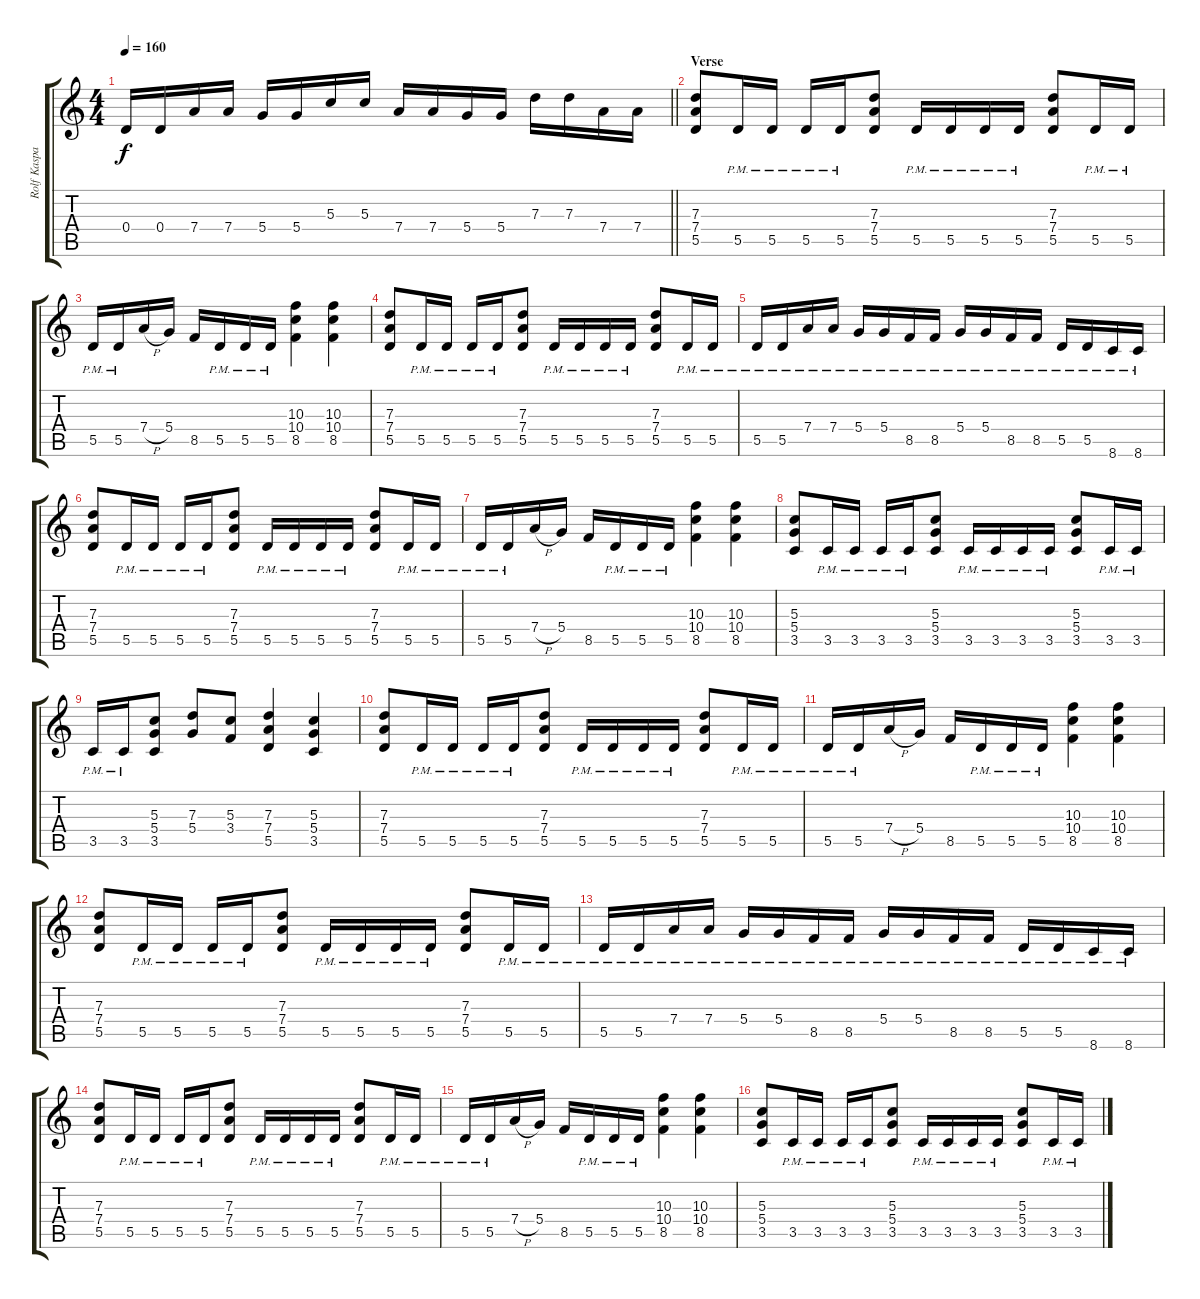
\track ("Rolf Kasparek" "Rolf Kaspa") {instrument distortionguitar}
\staff {score tabs}
\tuning (E4 B3 G3 D3 A2 E2) {hide}
\ts (4 4)
\tempo 160
\clef g2
\barLineRight lightlight
\ks c
0.4.16{dy f} 0.4.16 7.4.16 7.4.16 5.4.16 5.4.16 5.3.16 5.3.16 7.4.16 7.4.16 5.4.16 5.4.16 7.3.16 7.3.16 7.4.16 7.4.16 |
\section ("" "Verse")
(7.3 7.4 5.5).8 5.5{pm}.16 5.5{pm}.16 5.5{pm}.16 5.5{pm}.16 (7.3 7.4 5.5).8 5.5{pm}.16 5.5{pm}.16 5.5{pm}.16 5.5{pm}.16 (7.3 7.4 5.5).8 5.5{pm}.16 5.5{pm}.16 |
5.5{pm}.16 5.5{pm}.16 7.4{h}.16 5.4.16 8.5.16 5.5{pm}.16 5.5{pm}.16 5.5{pm}.16 (10.3 10.4 8.5).4 (10.3 10.4 8.5).4 |
(7.3 7.4 5.5).8 5.5{pm}.16 5.5{pm}.16 5.5{pm}.16 5.5{pm}.16 (7.3 7.4 5.5).8 5.5{pm}.16 5.5{pm}.16 5.5{pm}.16 5.5{pm}.16 (7.3 7.4 5.5).8 5.5{pm}.16 5.5{pm}.16 |
5.5{pm}.16 5.5{pm}.16 7.4{pm}.16 7.4{pm}.16 5.4{pm}.16 5.4{pm}.16 8.5{pm}.16 8.5{pm}.16 5.4{pm}.16 5.4{pm}.16 8.5{pm}.16 8.5{pm}.16 5.5{pm}.16 5.5{pm}.16 8.6{pm}.16 8.6{pm}.16 |
(7.3 7.4 5.5).8 5.5{pm}.16 5.5{pm}.16 5.5{pm}.16 5.5{pm}.16 (7.3 7.4 5.5).8 5.5{pm}.16 5.5{pm}.16 5.5{pm}.16 5.5{pm}.16 (7.3 7.4 5.5).8 5.5{pm}.16 5.5{pm}.16 |
5.5{pm}.16 5.5{pm}.16 7.4{h}.16 5.4.16 8.5.16 5.5{pm}.16 5.5{pm}.16 5.5{pm}.16 (10.3 10.4 8.5).4 (10.3 10.4 8.5).4 |
(5.3 5.4 3.5).8 3.5{pm}.16 3.5{pm}.16 3.5{pm}.16 3.5{pm}.16 (5.3 5.4 3.5).8 3.5{pm}.16 3.5{pm}.16 3.5{pm}.16 3.5{pm}.16 (5.3 5.4 3.5).8 3.5{pm}.16 3.5{pm}.16 |
3.5{pm}.16 3.5{pm}.16 (5.3 5.4 3.5).8 (7.3 5.4).8 (5.3 3.4).8 (7.3 7.4 5.5).4 (5.3 5.4 3.5).4 |
(7.3 7.4 5.5).8 5.5{pm}.16 5.5{pm}.16 5.5{pm}.16 5.5{pm}.16 (7.3 7.4 5.5).8 5.5{pm}.16 5.5{pm}.16 5.5{pm}.16 5.5{pm}.16 (7.3 7.4 5.5).8 5.5{pm}.16 5.5{pm}.16 |
5.5{pm}.16 5.5{pm}.16 7.4{h}.16 5.4.16 8.5.16 5.5{pm}.16 5.5{pm}.16 5.5{pm}.16 (10.3 10.4 8.5).4 (10.3 10.4 8.5).4 |
(7.3 7.4 5.5).8 5.5{pm}.16 5.5{pm}.16 5.5{pm}.16 5.5{pm}.16 (7.3 7.4 5.5).8 5.5{pm}.16 5.5{pm}.16 5.5{pm}.16 5.5{pm}.16 (7.3 7.4 5.5).8 5.5{pm}.16 5.5{pm}.16 |
5.5{pm}.16 5.5{pm}.16 7.4{pm}.16 7.4{pm}.16 5.4{pm}.16 5.4{pm}.16 8.5{pm}.16 8.5{pm}.16 5.4{pm}.16 5.4{pm}.16 8.5{pm}.16 8.5{pm}.16 5.5{pm}.16 5.5{pm}.16 8.6{pm}.16 8.6{pm}.16 |
(7.3 7.4 5.5).8 5.5{pm}.16 5.5{pm}.16 5.5{pm}.16 5.5{pm}.16 (7.3 7.4 5.5).8 5.5{pm}.16 5.5{pm}.16 5.5{pm}.16 5.5{pm}.16 (7.3 7.4 5.5).8 5.5{pm}.16 5.5{pm}.16 |
5.5{pm}.16 5.5{pm}.16 7.4{h}.16 5.4.16 8.5.16 5.5{pm}.16 5.5{pm}.16 5.5{pm}.16 (10.3 10.4 8.5).4 (10.3 10.4 8.5).4 |
(5.3 5.4 3.5).8 3.5{pm}.16 3.5{pm}.16 3.5{pm}.16 3.5{pm}.16 (5.3 5.4 3.5).8 3.5{pm}.16 3.5{pm}.16 3.5{pm}.16 3.5{pm}.16 (5.3 5.4 3.5).8 3.5{pm}.16 3.5{pm}.16
